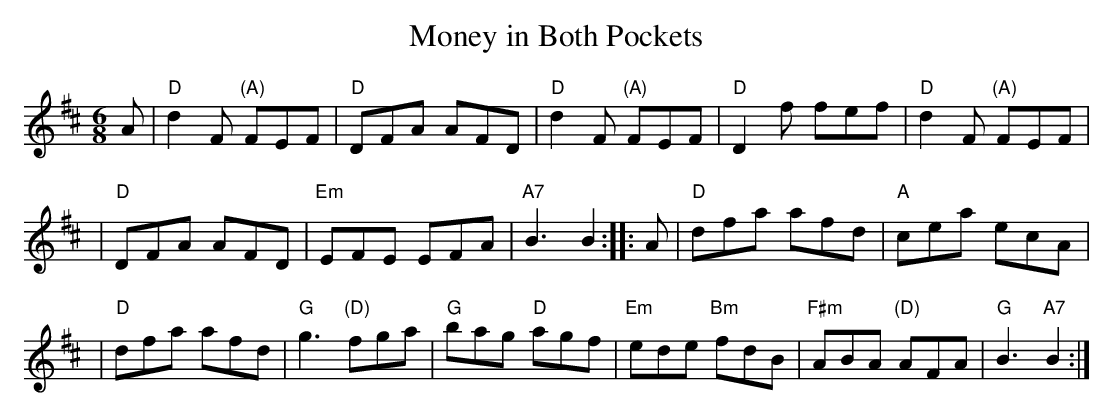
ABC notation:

X:1
T: Money in Both Pockets
M: 6/8
K: D
A \
| "D"d2F "(A)"FEF | "D"DFA AFD | "D"d2F "(A)"FEF | "D"D2f fef | "D"d2F "(A)"FEF |
| "D"DFA AFD | "Em"EFE EFA | "A7"B3 B2 :: A | "D"dfa afd | "A"cea ecA |
| "D"dfa afd | "G"g3 "(D)"fga | "G"bag "D"agf | "Em"ede "Bm"fdB | "F#m"ABA "(D)"AFA | "G"B3 "A7"B2 :|
